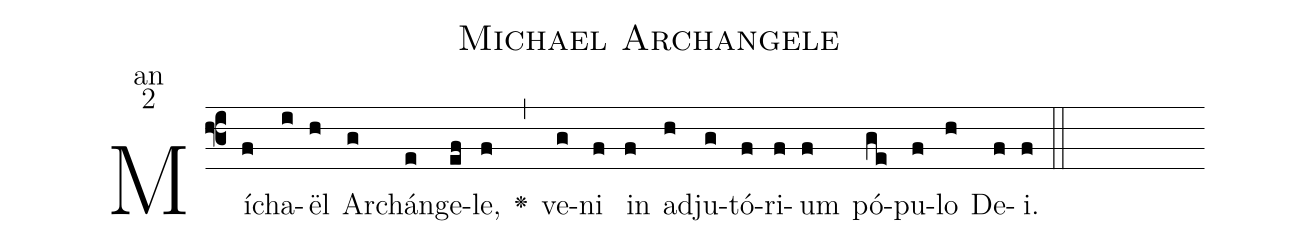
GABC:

name:Michael Archangele;
office-part:an;
mode:2;
%%
(f3)Mí(f)cha(i)ël(h) Ar(g)chán(e)ge(ef)le,(f) <v>\greheightstar</v>(,) ve(g)ni(f) in(f) ad(h)ju(g)tó(f)ri(f)um(f) pó(ge)pu(f)lo(h) De(f)i.(f::)
